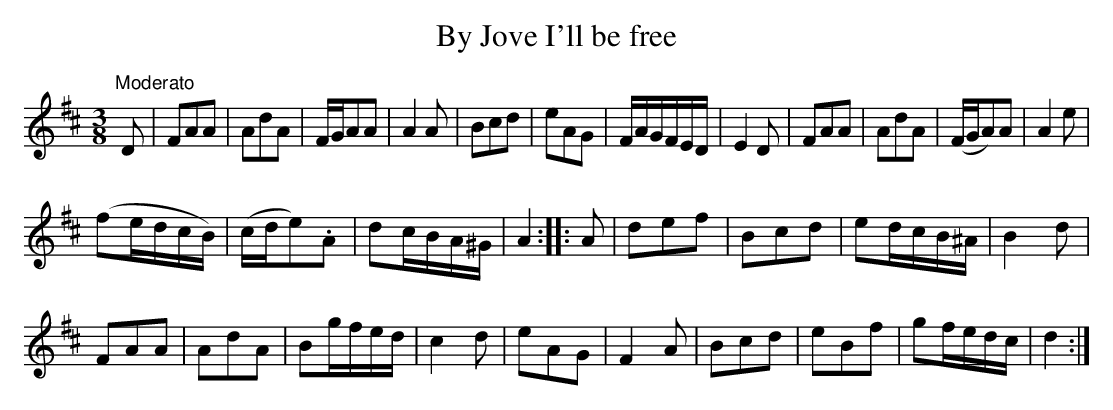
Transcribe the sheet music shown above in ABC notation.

X:1
T:By Jove I'll be free
M:3/8
K:D major
"Moderato" D2|\
F2A2A2 | A2d2A2 | FGA2A2 | A4A2|\
B2c2d2| e2A2G2| FAGFED| E4D2|\
F2A2A2| A2d2A2| (FGA2)A2| A4e2|
(f2edcB)| (cde2).A2| d2cBA^G| A4 ::\
A2|\
d2e2f2| B2c2d2| e2dcB^A| B4d2|
F2A2A2| A2d2A2| B2gfed| c4d2 |\
e2A2G2| F4A2| B2c2d2| e2B2f2| g2fedc| d4 :|
